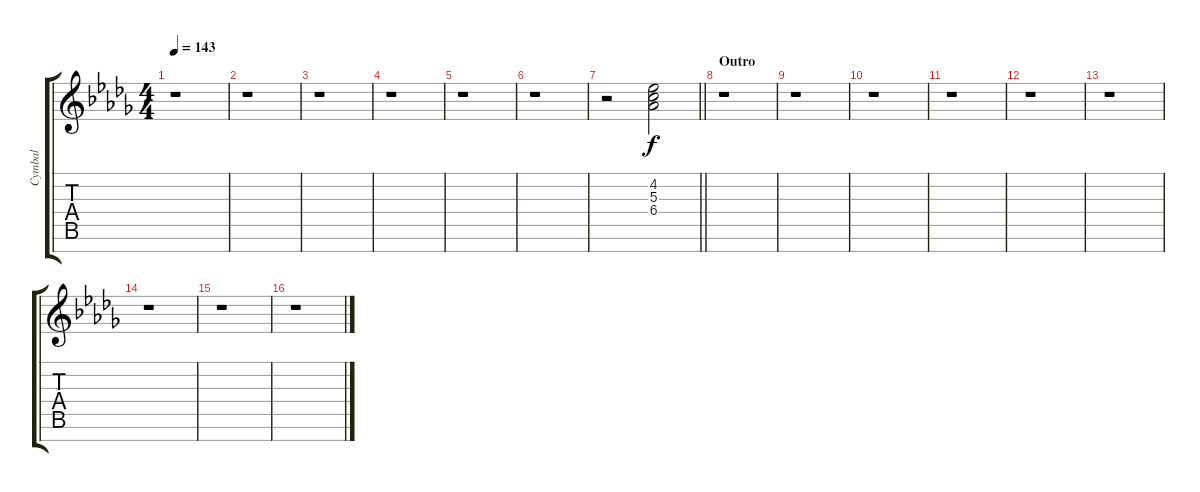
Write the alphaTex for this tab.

\track ("Cymbal" "Cymbal") {instrument reversecymbal}
\staff {score tabs}
\tuning (E5 B4 G4 D4 A3 E3 B2) {hide}
\ts (4 4)
\tempo 143
\clef g2
\ks db
r.1{dy f} |
r.1 |
r.1 |
r.1 |
r.1 |
r.1 |
\barLineRight lightlight
r.2 (4.2 5.3 6.4).2 |
\section ("" "Outro")
r.1 |
r.1 |
r.1 |
r.1 |
r.1 |
r.1 |
r.1 |
r.1 |
r.1
